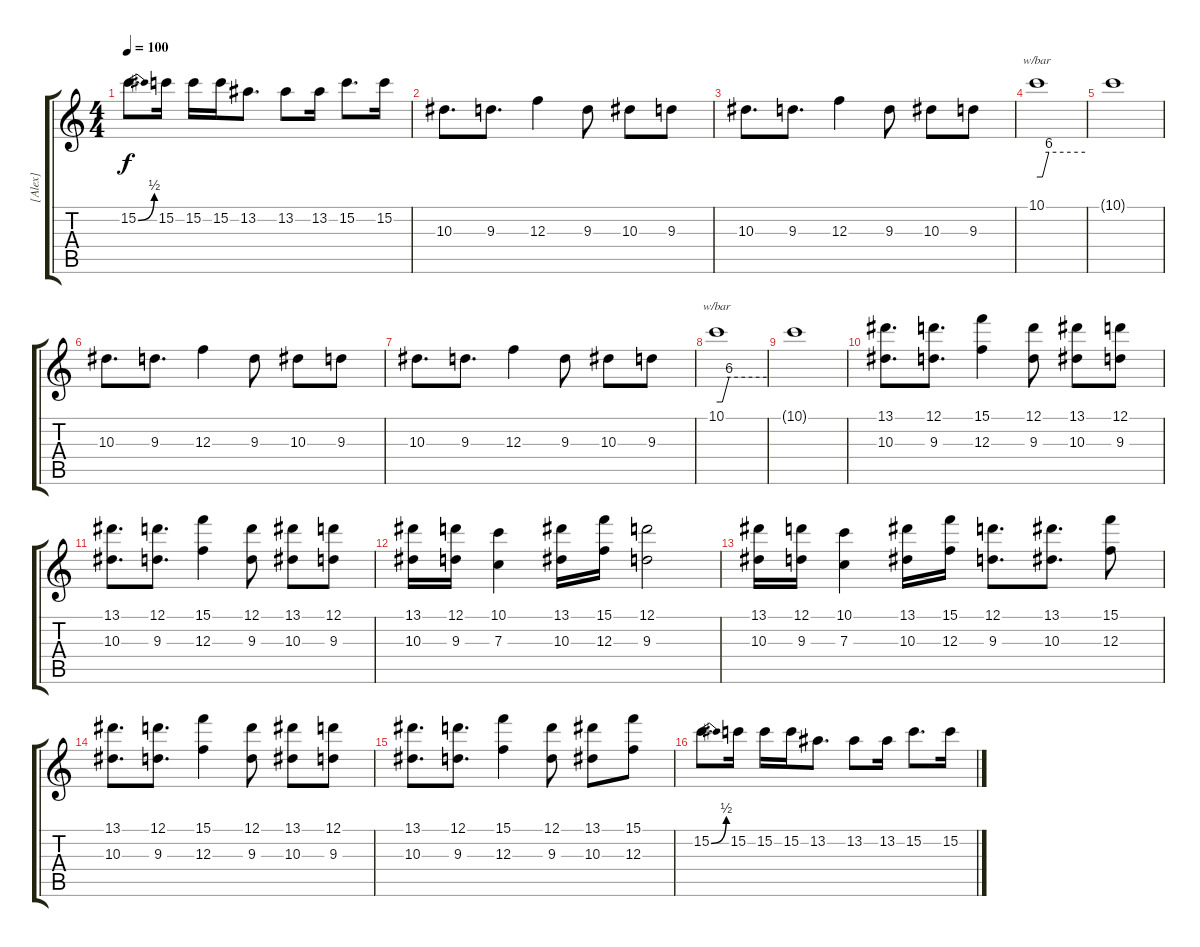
\track ("[Alex]" "[Alex]") {instrument distortionguitar}
\staff {score tabs}
\tuning (D4 A3 F3 C3 G2 C2) {hide}
\ts (4 4)
\tempo 100
\clef g2
\ks c
15.2{be (bend 0 0 60 2)}.8{d dy f} 15.2.16 15.2.16 15.2.16 13.2.8{d} 13.2.8 13.2.16 15.2.8{d} 15.2.16 |
10.3.8{d} 9.3.8{d} 12.3.4 9.3.8 10.3.8 9.3.8 |
10.3.8{d} 9.3.8{d} 12.3.4 9.3.8 10.3.8 9.3.8 |
10.1.1{tbe (custom default 0 0 7 0 15 24 60 24)} |
10.1{t}.1 |
10.3.8{d} 9.3.8{d} 12.3.4 9.3.8 10.3.8 9.3.8 |
10.3.8{d} 9.3.8{d} 12.3.4 9.3.8 10.3.8 9.3.8 |
10.1.1{tbe (custom default 0 0 7 0 15 24 60 24)} |
10.1{t}.1 |
(13.1 10.3).8{d} (12.1 9.3).8{d} (15.1 12.3).4 (12.1 9.3).8 (13.1 10.3).8 (12.1 9.3).8 |
(13.1 10.3).8{d} (12.1 9.3).8{d} (15.1 12.3).4 (12.1 9.3).8 (13.1 10.3).8 (12.1 9.3).8 |
(13.1 10.3).16 (12.1 9.3).16 (10.1 7.3).4 (13.1 10.3).16 (15.1 12.3).16 (12.1 9.3).2 |
(13.1 10.3).16 (12.1 9.3).16 (10.1 7.3).4 (13.1 10.3).16 (15.1 12.3).16 (12.1 9.3).8{d} (13.1 10.3).8{d} (15.1 12.3).8 |
(13.1 10.3).8{d} (12.1 9.3).8{d} (15.1 12.3).4 (12.1 9.3).8 (13.1 10.3).8 (12.1 9.3).8 |
(13.1 10.3).8{d} (12.1 9.3).8{d} (15.1 12.3).4 (12.1 9.3).8 (13.1 10.3).8 (15.1 12.3).8 |
15.2{be (bend 0 0 60 2)}.8{d} 15.2.16 15.2.16 15.2.16 13.2.8{d} 13.2.8 13.2.16 15.2.8{d} 15.2.16
